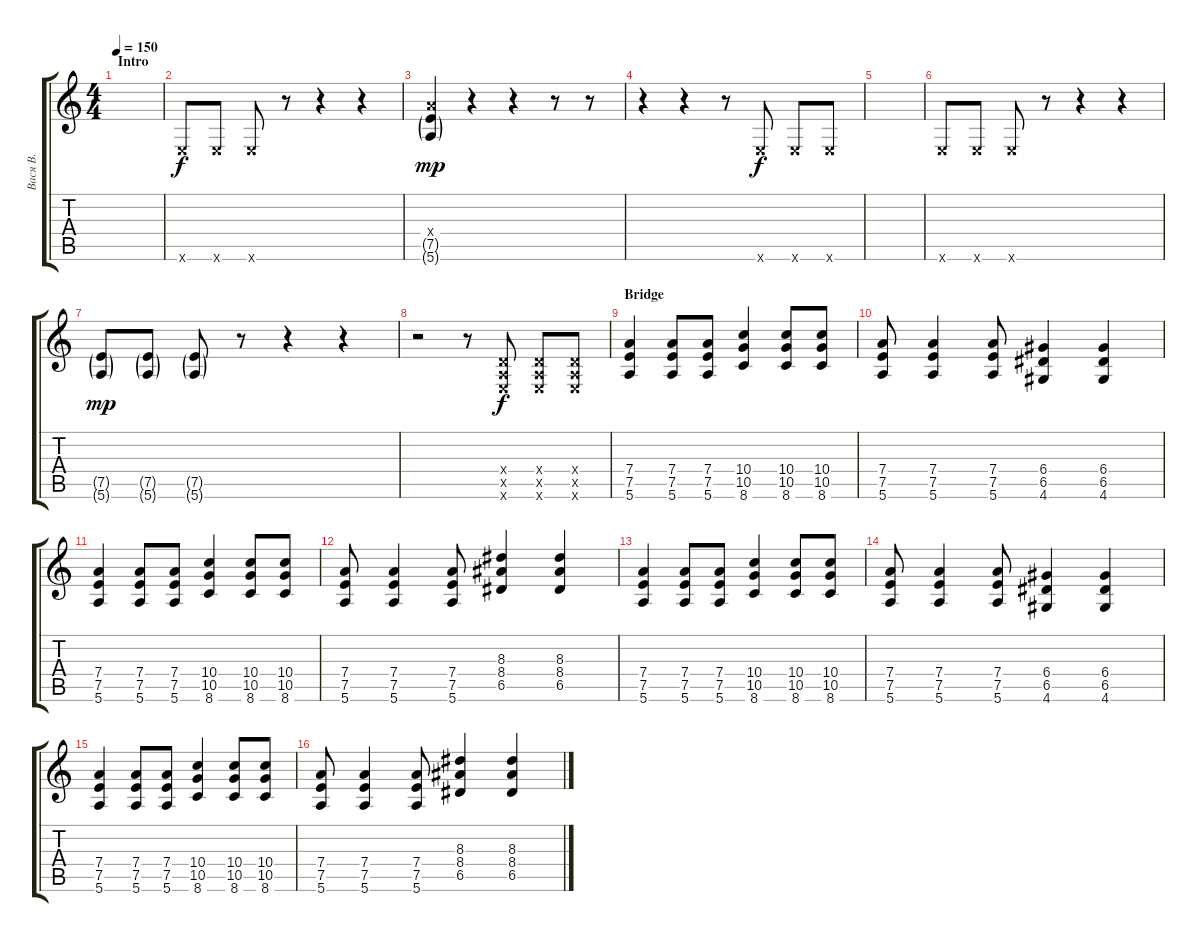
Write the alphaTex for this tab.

\track ("Вася В." "Вася В.") {instrument distortionguitar}
\staff {score tabs}
\tuning (E4 B3 G3 D3 A2 E2) {hide}
\ts (4 4)
\section ("" "Intro")
\tempo 150
\clef g2
\ks c
|
0.6{x}.8 0.6{x}.8 0.6{x}.8 r.8 r.4 r.4 |
(7.4{x} 7.5{g} 5.6{g}).4{dy mp} r.4 r.4 r.8 r.8 |
r.4 r.4 r.8 0.6{x}.8{dy f} 0.6{x}.8 0.6{x}.8 |
|
0.6{x}.8 0.6{x}.8 0.6{x}.8 r.8 r.4 r.4 |
(7.5{g} 5.6{g}).8{dy mp} (7.5{g} 5.6{g}).8 (7.5{g} 5.6{g}).8 r.8 r.4 r.4 |
r.2 r.8 (0.4{x} 0.5{x} 0.6{x}).8{dy f} (0.4{x} 0.5{x} 0.6{x}).8 (0.4{x} 0.5{x} 0.6{x}).8 |
\section ("" "Bridge")
(7.4 7.5 5.6).4 (7.4 7.5 5.6).8 (7.4 7.5 5.6).8 (10.4 10.5 8.6).4 (10.4 10.5 8.6).8 (10.4 10.5 8.6).8 |
(7.4 7.5 5.6).8 (7.4 7.5 5.6).4 (7.4 7.5 5.6).8 (6.4 6.5 4.6).4 (6.4 6.5 4.6).4 |
(7.4 7.5 5.6).4 (7.4 7.5 5.6).8 (7.4 7.5 5.6).8 (10.4 10.5 8.6).4 (10.4 10.5 8.6).8 (10.4 10.5 8.6).8 |
(7.4 7.5 5.6).8 (7.4 7.5 5.6).4 (7.4 7.5 5.6).8 (8.3 8.4 6.5).4 (8.3 8.4 6.5).4 |
(7.4 7.5 5.6).4 (7.4 7.5 5.6).8 (7.4 7.5 5.6).8 (10.4 10.5 8.6).4 (10.4 10.5 8.6).8 (10.4 10.5 8.6).8 |
(7.4 7.5 5.6).8 (7.4 7.5 5.6).4 (7.4 7.5 5.6).8 (6.4 6.5 4.6).4 (6.4 6.5 4.6).4 |
(7.4 7.5 5.6).4 (7.4 7.5 5.6).8 (7.4 7.5 5.6).8 (10.4 10.5 8.6).4 (10.4 10.5 8.6).8 (10.4 10.5 8.6).8 |
(7.4 7.5 5.6).8 (7.4 7.5 5.6).4 (7.4 7.5 5.6).8 (8.3 8.4 6.5).4 (8.3 8.4 6.5).4
